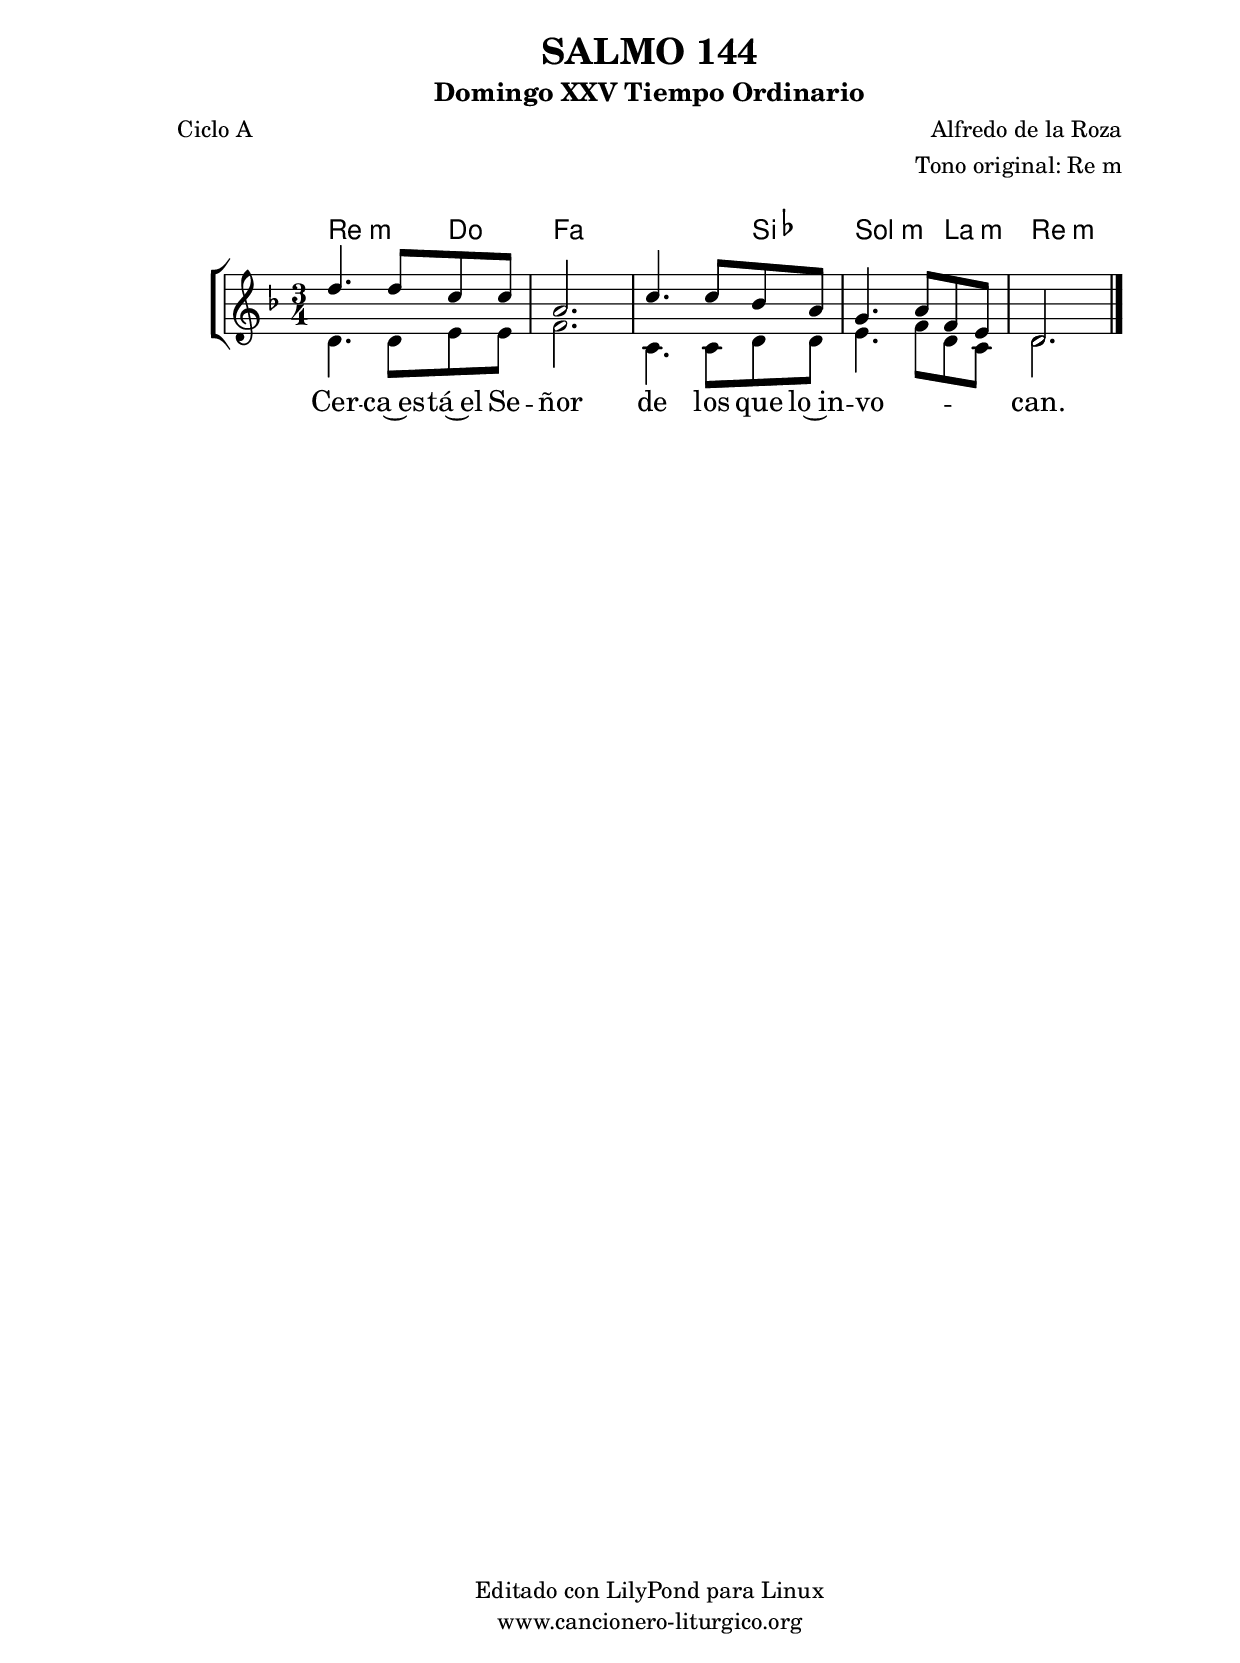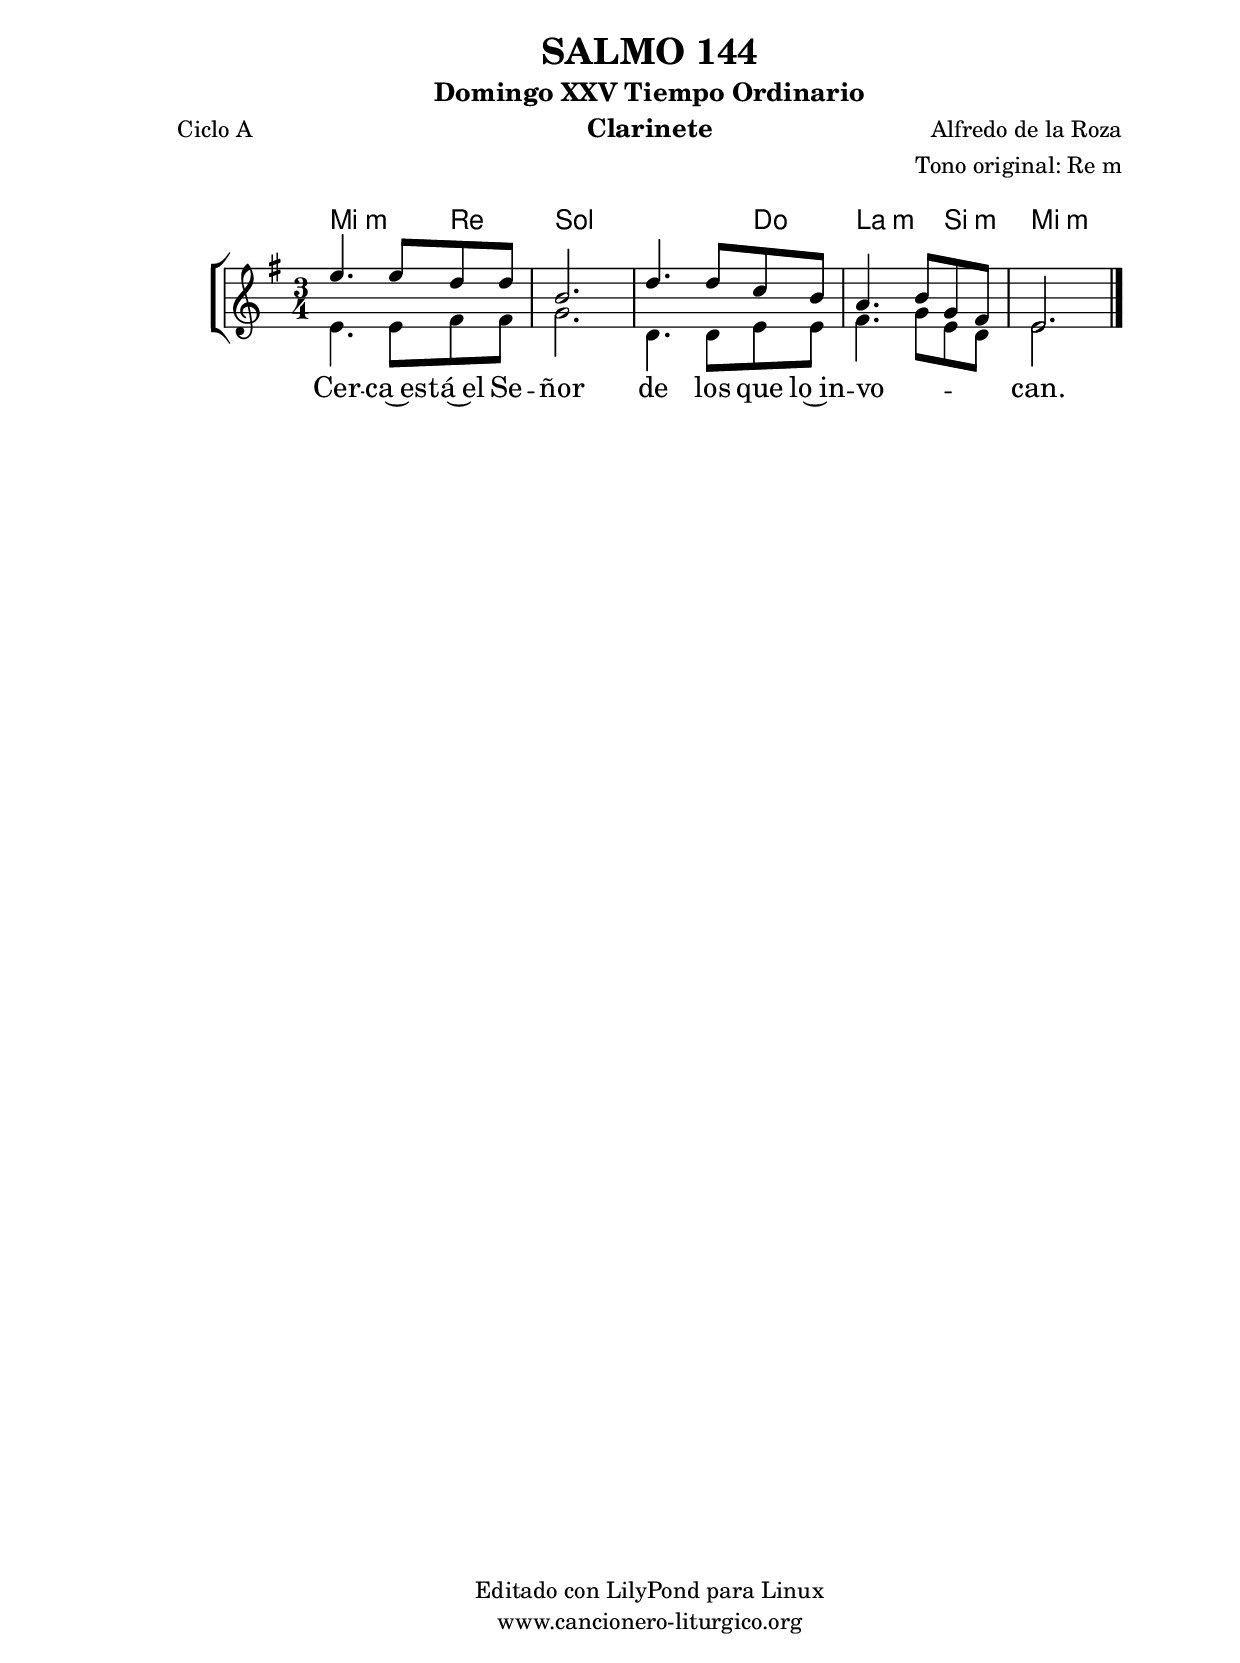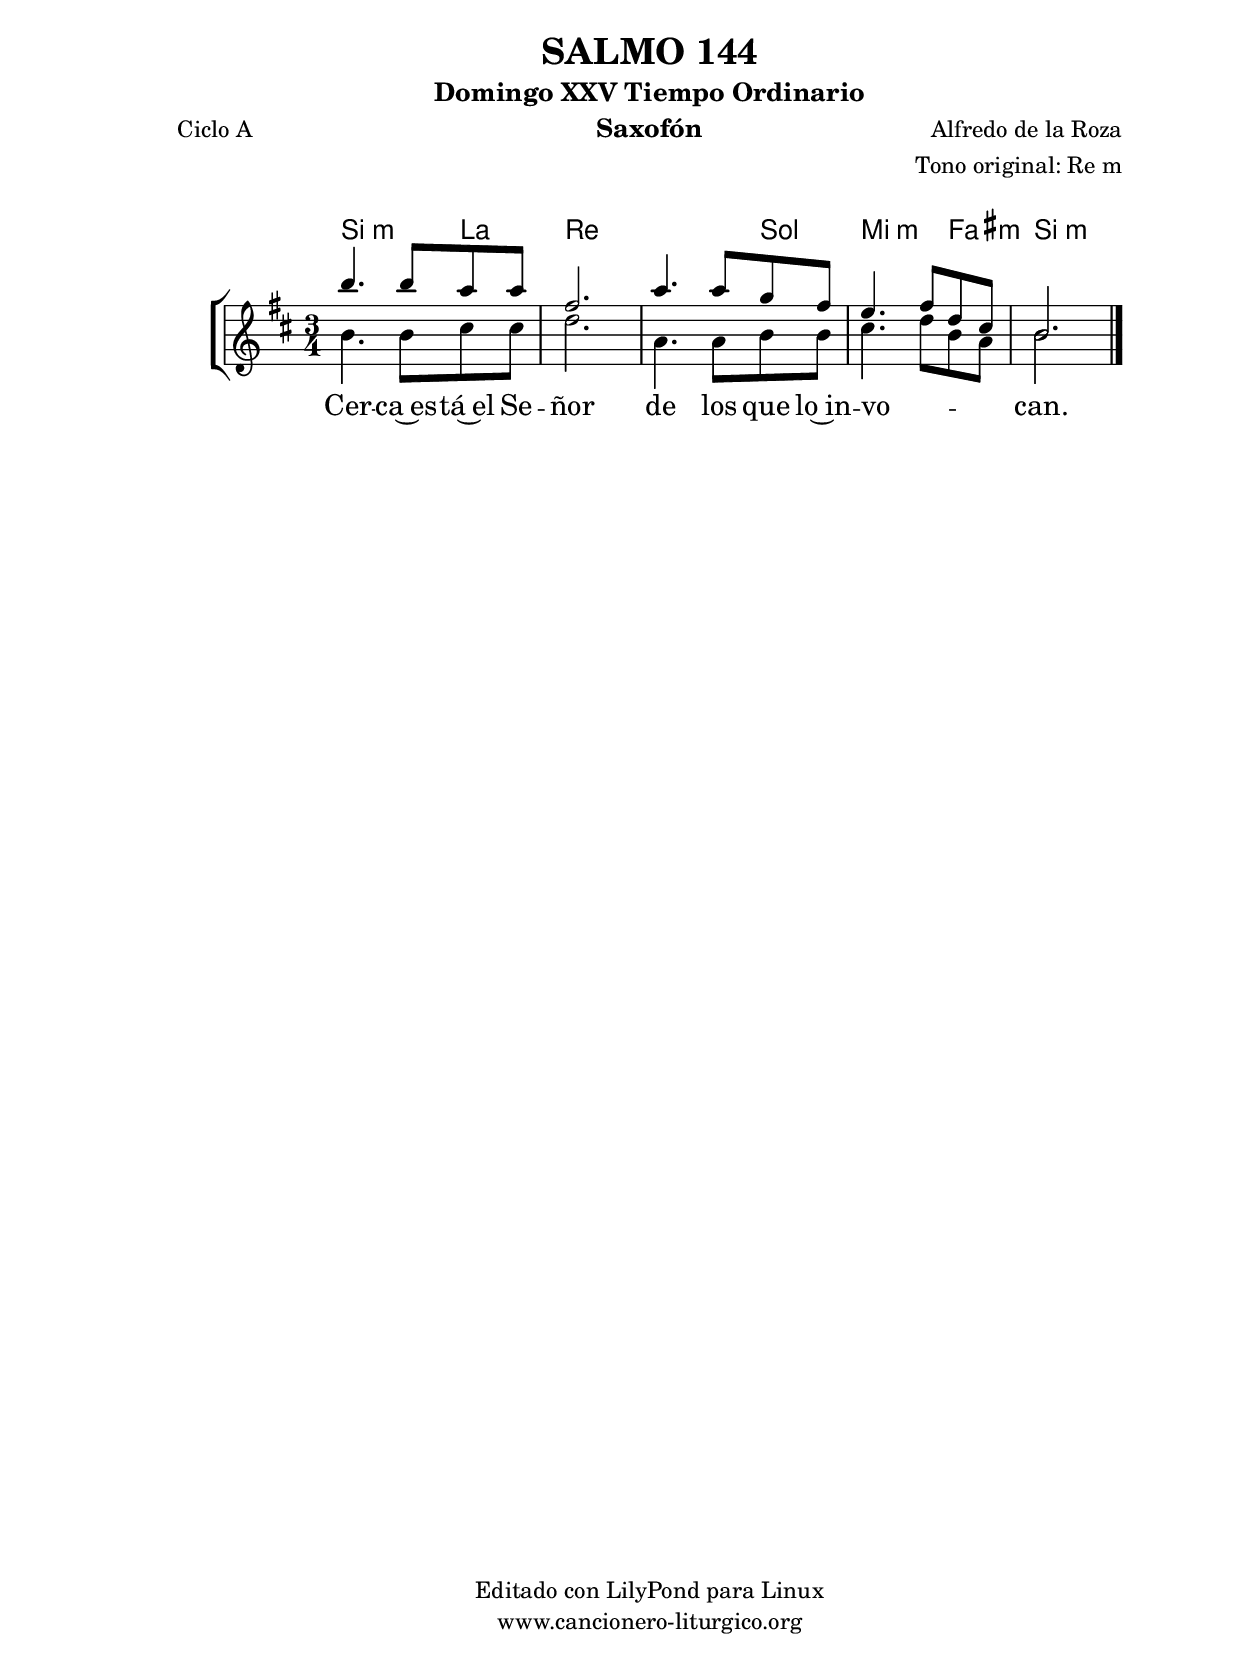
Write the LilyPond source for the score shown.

%
%para convertir .midi en .wav:
%timidity filename.midi -Ow -o finename.wav
%
%
%Para convertir de .wav a .mp3:
%lame -h -m j filename.wav
%
%
%para escuchar el midi:
%timidity nombrefichero.midi
%


%versión de lilypond para la que se ha escrito esta partitura:
\version "2.16.0"

	%Tamaño papel
	#(set-default-paper-size "a4")
	%Tamaño partitura
	#(set-global-staff-size 20)
	%No responde al pulsar sobre una nota
	#(ly:set-option 'point-and-click #f)

%parámetros del encabezamiento:
\header {
	title = "SALMO 144"
	subtitle = "Domingo XXV Tiempo Ordinario"
	composer = "Alfredo de la Roza"
	poet = "Ciclo A"
	meter = ""
	arranger = "Tono original: Re m"
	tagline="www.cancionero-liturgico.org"
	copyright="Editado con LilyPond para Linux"
	tiempo = "Ordinario"
	usos = "Salmo"
	letra = "Cerca está el Señor de los que lo invocan."
	}

%parámetros asociados al papel:
\paper  {
	oddHeaderMarkup = \markup {\fill-line { \on-the-fly #not-first-page \fromproperty #'header:title \on-the-fly #not-first-page \fromproperty #'header:composer }}
	evenHeaderMarkup = \markup {\fill-line { \fromproperty #'header:composer \fromproperty #'header:title }}
	#(set-paper-size "a4")
	print-page-number = ##f
	first-page-number = 1
	print-first-page-number = ##f
%	head-separation = 3.0 \cm
	top-margin = 2.0 \cm
	bottom-margin = 0.5\cm
%%%	bottom-margin = -1.0\cm
	left-margin = 3.0 \cm
	line-width = 16.0 \cm 
	indent = 8\mm
	interscoreline = 2.\mm
	between-system-space = 15\mm
%	para que las partituras no llenen la hoja:
	ragged-bottom = ##t
%	idem para la última hoja:
	ragged-last-bottom = ##f
%	para que las partituras llenen el ancho del papel:
	ragged-last = ##f
	after-title-space = 2.5 \cm
%page-count=1
%system-count=8

	%Flexible Vertical Spacing
%	markup-markup-spacing =
%	#'((basic-distance . 15) (minimum-distance . 15) (padding . 3))
	markup-system-spacing =
	#'((basic-distance . 15) (minimum-distance . 15) (padding . 3))
	system-system-spacing =
	#'((basic-distance . 15) (minimum-distance . 15) (padding . 3))
	score-system-spacing =
	#'((basic-distance . 15) (minimum-distance . 15) (padding . 5))
%	top-system-spacing = % header
%	#'((basic-distance . 8) (minimum-distance . 0) (padding . 3))
%	top-markup-spacing =
%	#'((basic-distance . 20) (minimum-distance . 20) (padding . 3))
	last-bottom-spacing = % footer
	#'((basic-distance . 5) (minimum-distance . 5) (padding . 3))
%	score-markup-spacing =
%	#'((basic-distance . 16) (minimum-distance . 13) (padding . 3))

	}


%parámetros que afectan a toda la partitura:
global =  {
	%clave de sol (G):
	\clef G
	%armadura:
%	\transpose ees c
	\key d \minor
	\tempo 4=90
	\set Score.tempoHideNote = ##t
	}


acordes = {
	\italianChords
	\chordmode {
%	\transpose ees c
{

d2:m c4 f2. f2 bes4 g2:m a4:m d2.:m

	}
	}
}

melodia = 
%\transpose ees c
{
	\relative c''{
	\time 3/4
%	\partial 4*1

<<
\new Voice = "arriba"
{
\voiceOne
d4. d8 c c
a2.
c4. c8 bes a
g4. a8 f e
d2.
}

\new Voice
{
\voiceTwo
d4. d8 e e
f2.
c4. c8 d d
e4. f8 d c
d2.
}
>>

	\bar "|."
	}
	}


texto = \lyricmode {
Cer -- ca~es -- tá~el Se -- ñor de los que lo~in -- vo -- _ _ _ can.
	}


acordesStaff = \context ChordNames = acordesStaff <<
	\set chordChanges = ##t
	\acordes
	>>


vozStaff = \context Voice = vozStaff
\with {\consists "Ambitus_engraver"}
<<
%	\set Staff.instrumentName = ""
%	\set Staff.shortInstrumentName = ""
%	\set Staff.midiInstrument = #"clarinet"
%	\set Staff.midiInstrument = #"cello"
%	\set Staff.midiInstrument = #"flute"
	\set Staff.midiInstrument = #"electric guitar (jazz)"
%	\set Staff.midiInstrument = #"english horn"
%	\set Staff.midiInstrument = #"violin"
%	\set Staff.midiInstrument = #"glockenspiel"
	\set Staff.midiMinimumVolume = #0.7
	\set Staff.midiMaximumVolume = #0.9
	\global
	\melodia
	>>


textoStaff = \context Lyrics = textoStaff <<
	\lyricsto arriba \texto
	>>

\book {
	\score {
		\context ChoirStaff {
			\override StaffGroup.SystemStartBracket #'collapse-height = #1
			\override Score.SystemStartBar #'collapse-height = #1
			<<
			\acordesStaff
			\vozStaff
			\textoStaff
			>>
			}
		\layout {
	    		\context {
				\Lyrics
				\override LyricText #'font-size = #2
				}
	   		 \context {
				\Score
				%fontSize = #3
				\override StaffSymbol #'staff-space = #(magstep +3)
				%\override Beam #'thickness = #0.55
				%\override SpacingSpanner #'spacing-increment = #1.0
				%\override Slur #'height-limit = #1.5
				}
			}
		}
	\score {
		\unfoldRepeats
		\context ChoirStaff {
			<<
			\acordesStaff
			\vozStaff
			>>
			}
		\midi {
	  		\context {
	  			\Score
				tempoWholesPerMinute = #(ly:make-moment 70 4)
				}
			}
		}
	}

%Partitura para clarinete
#(define output-suffix "C")
\book {
	\header{
		instrument = "Clarinete"
		}
	\score {
		\context ChoirStaff {
			\override StaffGroup.SystemStartBracket #'collapse-height = #1
			\override Score.SystemStartBar #'collapse-height = #1
\transpose c d
			<<
			\acordesStaff
			\vozStaff
			\textoStaff
			>>
			}
		\layout {
	    		\context {
				\Lyrics
				\override LyricText #'font-size = #2
				}
	   		 \context {
				\Score
				%fontSize = #3
				\override StaffSymbol #'staff-space = #(magstep +3)
				%\override Beam #'thickness = #0.55
				%\override SpacingSpanner #'spacing-increment = #1.0
				%\override Slur #'height-limit = #1.5
				}
			}
		}
	}

%Partitura para saxofón
#(define output-suffix "S")
\book {
	\header{
		instrument = "Saxofón"
		}
	\score {
		\context ChoirStaff {
			\override StaffGroup.SystemStartBracket #'collapse-height = #1
			\override Score.SystemStartBar #'collapse-height = #1
\transpose c a
			<<
			\acordesStaff
			\vozStaff
			\textoStaff
			>>
			}
		\layout {
	    		\context {
				\Lyrics
				\override LyricText #'font-size = #2
				}
	   		 \context {
				\Score
				%fontSize = #3
				\override StaffSymbol #'staff-space = #(magstep +3)
				%\override Beam #'thickness = #0.55
				%\override SpacingSpanner #'spacing-increment = #1.0
				%\override Slur #'height-limit = #1.5
				}
			}
		}
	}

